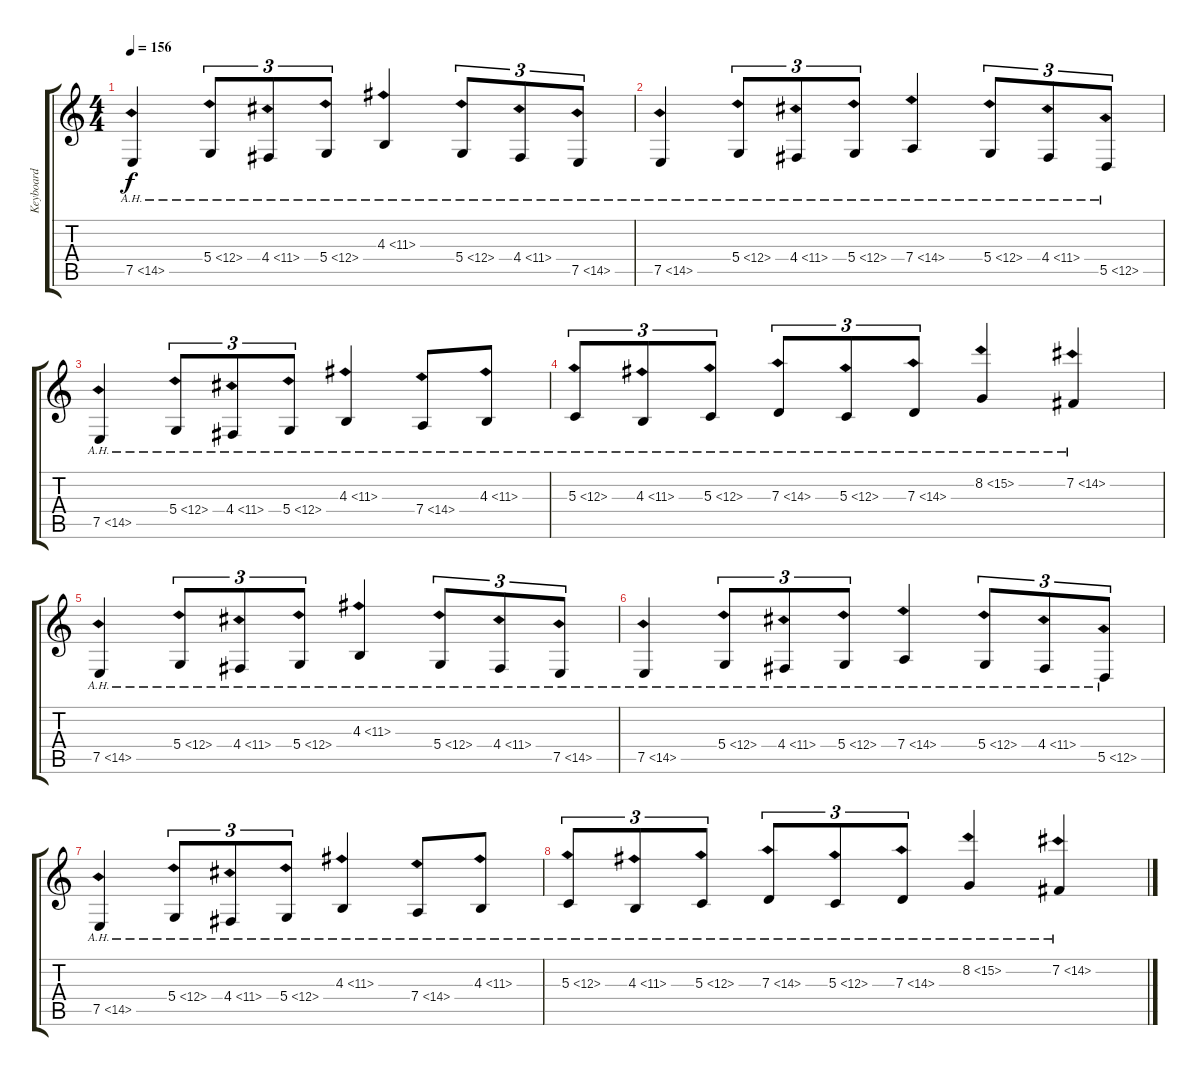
\track ("Keyboard" "Keyboard") {instrument violin}
\staff {score tabs}
\tuning (E4 B3 G3 D3 A2 D2) {hide}
\ts (4 4)
\tempo 156
\tempo 140
\tempo 156
\clef g2
\ks c
7.5{ah 7}.4{dy f volume 13 instrument violin} 5.4{ah 7}.8{tu (3 2)} 4.4{ah 7}.8{tu (3 2)} 5.4{ah 7}.8{tu (3 2)} 4.3{ah 7}.4 5.4{ah 7}.8{tu (3 2)} 4.4{ah 7}.8{tu (3 2)} 7.5{ah 7}.8{tu (3 2)} |
7.5{ah 7}.4 5.4{ah 7}.8{tu (3 2)} 4.4{ah 7}.8{tu (3 2)} 5.4{ah 7}.8{tu (3 2)} 7.4{ah 7}.4 5.4{ah 7}.8{tu (3 2)} 4.4{ah 7}.8{tu (3 2)} 5.5{ah 7}.8{tu (3 2)} |
7.5{ah 7}.4 5.4{ah 7}.8{tu (3 2)} 4.4{ah 7}.8{tu (3 2)} 5.4{ah 7}.8{tu (3 2)} 4.3{ah 7}.4 7.4{ah 7}.8 4.3{ah 7}.8 |
5.3{ah 7}.8{tu (3 2)} 4.3{ah 7}.8{tu (3 2)} 5.3{ah 7}.8{tu (3 2)} 7.3{ah 7}.8{tu (3 2)} 5.3{ah 7}.8{tu (3 2)} 7.3{ah 7}.8{tu (3 2)} 8.2{ah 7}.4 7.2{ah 7}.4 |
7.5{ah 7}.4 5.4{ah 7}.8{tu (3 2)} 4.4{ah 7}.8{tu (3 2)} 5.4{ah 7}.8{tu (3 2)} 4.3{ah 7}.4 5.4{ah 7}.8{tu (3 2)} 4.4{ah 7}.8{tu (3 2)} 7.5{ah 7}.8{tu (3 2)} |
7.5{ah 7}.4 5.4{ah 7}.8{tu (3 2)} 4.4{ah 7}.8{tu (3 2)} 5.4{ah 7}.8{tu (3 2)} 7.4{ah 7}.4 5.4{ah 7}.8{tu (3 2)} 4.4{ah 7}.8{tu (3 2)} 5.5{ah 7}.8{tu (3 2)} |
7.5{ah 7}.4 5.4{ah 7}.8{tu (3 2)} 4.4{ah 7}.8{tu (3 2)} 5.4{ah 7}.8{tu (3 2)} 4.3{ah 7}.4 7.4{ah 7}.8 4.3{ah 7}.8 |
5.3{ah 7}.8{tu (3 2)} 4.3{ah 7}.8{tu (3 2)} 5.3{ah 7}.8{tu (3 2)} 7.3{ah 7}.8{tu (3 2)} 5.3{ah 7}.8{tu (3 2)} 7.3{ah 7}.8{tu (3 2)} 8.2{ah 7}.4 7.2{ah 7}.4
